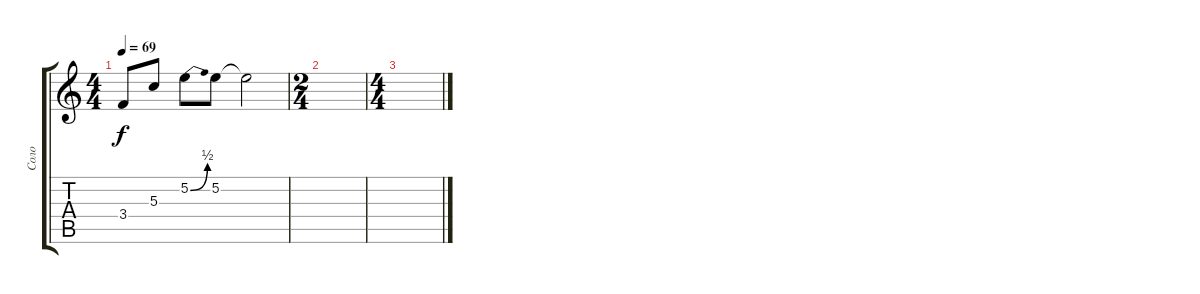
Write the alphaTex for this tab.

\track ("Соло" "Соло") {instrument distortionguitar}
\staff {score tabs}
\tuning (E4 B3 G3 D3 A2 E2) {hide}
\ts (4 4)
\tempo 69
\clef g2
\ks c
3.4.8{dy f} 5.3.8 5.2{be (bend 0 0 60 2)}.8 5.2.8 5.2{t}.2 |
\ts (2 4)
|
\ts (4 4)
